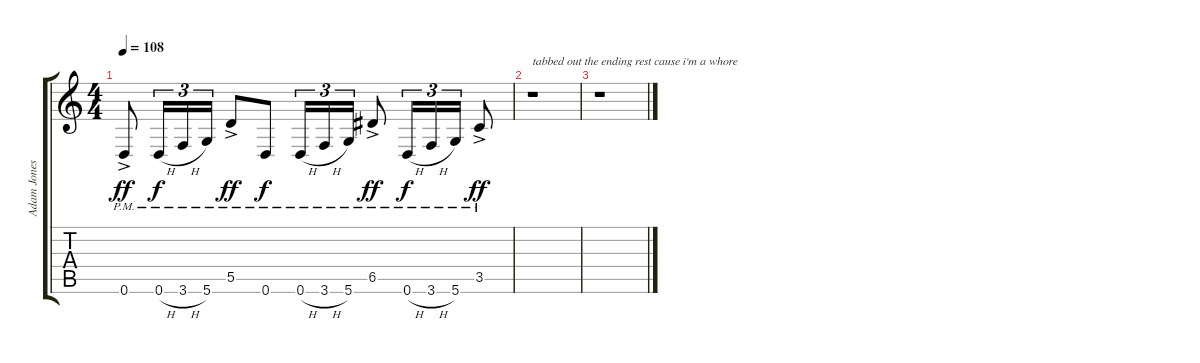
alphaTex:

\track ("Adam Jones" "Adam Jones") {instrument overdrivenguitar}
\staff {score tabs}
\tuning (E4 B3 G3 D3 A2 D2) {hide}
\ts (4 4)
\tempo 108
\clef g2
\ks c
0.6{ac pm}.8{dy ff} 0.6{h pm}.16{tu (3 2) dy f} 3.6{h pm}.16{tu (3 2)} 5.6{pm}.16{tu (3 2)} 5.5{ac pm}.8{dy ff} 0.6{pm}.8{dy f} 0.6{h pm}.16{tu (3 2)} 3.6{h pm}.16{tu (3 2)} 5.6{pm}.16{tu (3 2)} 6.5{ac pm}.8{dy ff} 0.6{h pm}.16{tu (3 2) dy f} 3.6{h pm}.16{tu (3 2)} 5.6{pm}.16{tu (3 2)} 3.5{ac pm}.8{dy ff} |
r.1{txt "tabbed out the ending rest cause i'm a whore"} |
r.1
